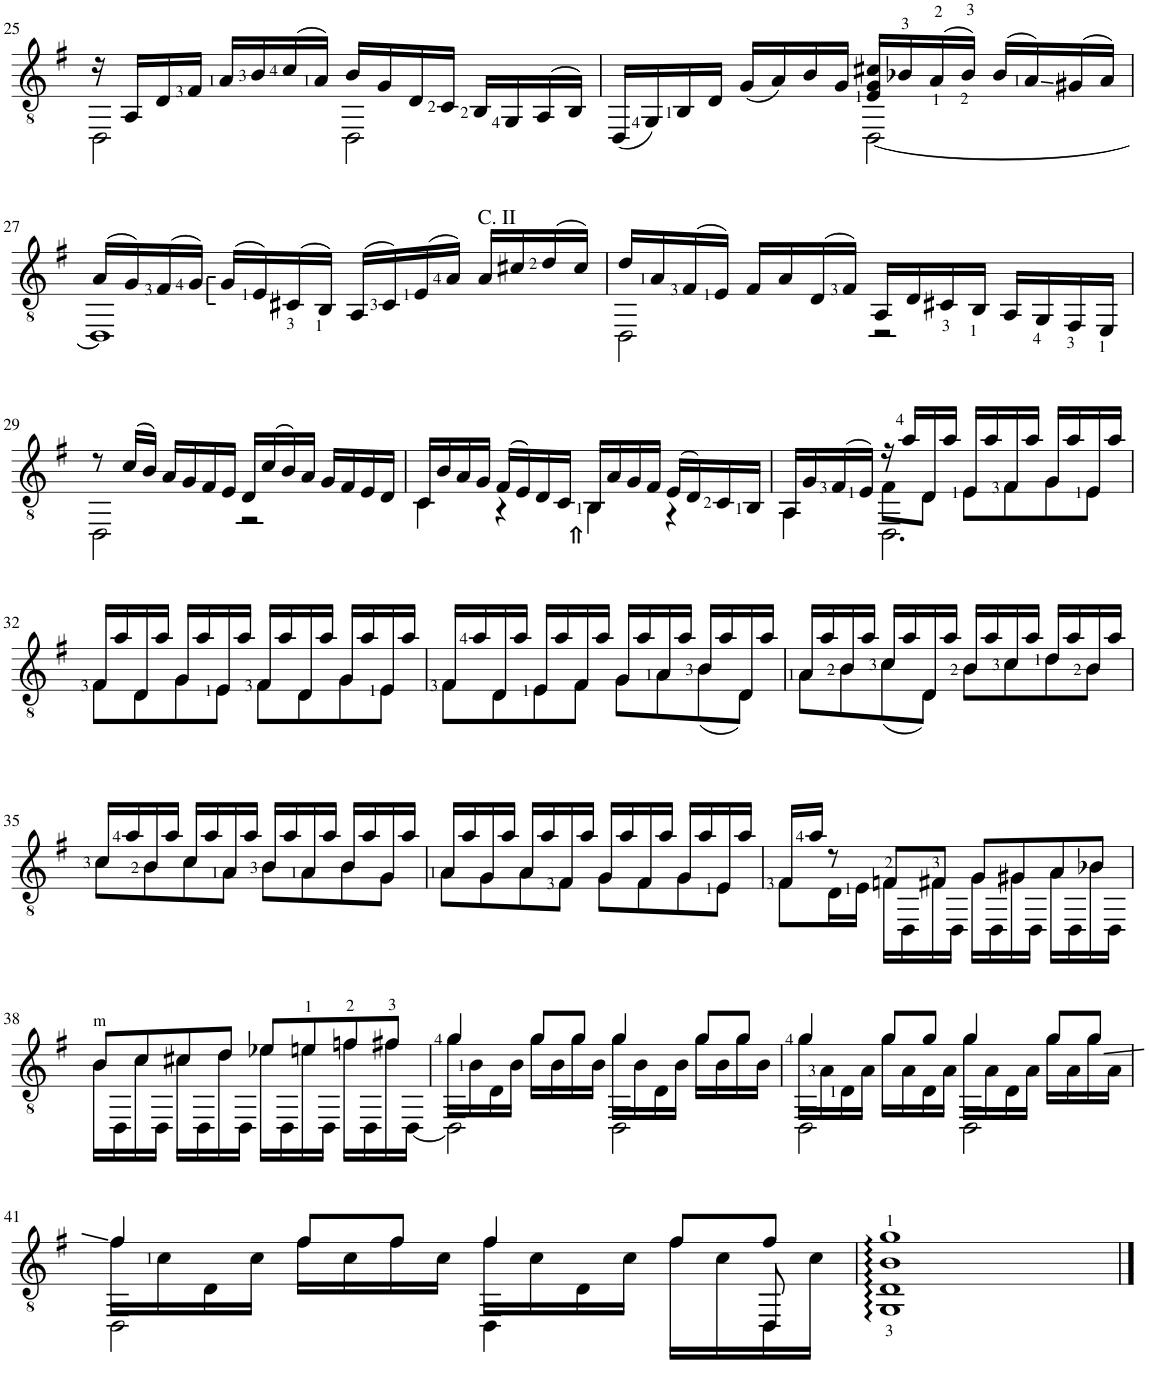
**kern
*part1
*staff1
*I"Guitar
*I'Guit.
!!LO:PB:g=z
*clefGv2
*k[f#]
*M4/4
*met(c)
=25
*^
16r	2DD\
16AA/LL	.
16D/	.
16F#/JJ	.
16A/LL	.
16B/	.
(16c/	.
16A/JJ)	.
16B/LL	2DD\
16G/	.
16D/	.
16C/JJ	.
16BB/LL	.
16GG/	.
(16AA/	.
16BB/JJ)	.
=26	=26
(16DD/LL	2ryy
16GG/)	.
16BB/	.
16D/JJ	.
(16G/LL	.
16A/)	.
16B/	.
16G/JJ	.
16E/ 16G/ 16c#X/LL	[2DD\
16B-X/	.
(16A/	.
16B-/JJ)	.
(16B-/LL	.
16A/)	.
(16G#X/	.
16A/JJ)	.
!!LO:LB:g=z	!!
=27	=27
(16A/LL	1DD]
16G/)	.
(16F#/	.
16G/JJ)	.
(16G/LL	.
16E/)	.
(16C#X/	.
16BB/JJ)	.
(16AA/LL	.
16C#/)	.
(16E/	.
16A/JJ)	.
!LO:TX:a:t=C. II	!
16A/LL	.
16c#X/	.
(16d/	.
16c#/JJ)	.
=28	=28
16d/LL	2DD\
16A/	.
(16F#/	.
16E/JJ)	.
16F#/LL	.
16A/	.
(16D/	.
16F#/JJ)	.
16AA/LL	2r
16D/	.
16C#X/	.
16BB/JJ	.
16AA/LL	.
16GG/	.
16FF#/	.
16EE/JJ	.
!!LO:LB:g=z	!!
=29	=29
8r	2DD\
(16c/LL	.
16B/JJ)	.
16A/LL	.
16G/	.
16F#/	.
16E/JJ	.
16D/LL	2r
(16c/	.
16B/)	.
16A/JJ	.
16G/LL	.
16F#/	.
16E/	.
16D/JJ	.
=30	=30
16C/LL	4C\
16B/	.
16A/	.
16G/JJ	.
(16F#/LL	4r
16E/)	.
16D/	.
16C/JJ	.
!LO:TX:b:B:t=⇑	!
16BB/LL	4BB\
16A/	.
16G/	.
16F#/JJ	.
(16E/LL	4r
16D/)	.
16C/	.
16BB/JJ	.
=31	=31
*	*^
16AA/LL	4AA\	4ryy
16G/	.	.
(16F#/	.	.
16E/JJ)	.	.
16r	8F#\L	2.DD\
16a/LL	.	.
16D/	8D\J	.
16a/JJ	.	.
16E/LL	8E\L	.
16a/	.	.
16F#/	8F#\	.
16a/JJ	.	.
16G/LL	8G\	.
16a/	.	.
16E/	8E\J	.
16a/JJ	.	.
*	*v	*v
!!LO:LB:g=z
=32	=32
16F#/LL	8F#\L
16a/	.
16D/	8D\
16a/JJ	.
16G/LL	8G\
16a/	.
16E/	8E\J
16a/JJ	.
16F#/LL	8F#\L
16a/	.
16D/	8D\
16a/JJ	.
16G/LL	8G\
16a/	.
16E/	8E\J
16a/JJ	.
=33	=33
16F#/LL	8F#\L
16a/	.
16D/	8D\
16a/JJ	.
16E/LL	8E\
16a/	.
16F#/	8F#\J
16a/JJ	.
16G/LL	8G\L
16a/	.
16A/	8A\
16a/JJ	.
16B/LL	(8B\
16a/	.
16D/	8D\J)
16a/JJ	.
=34	=34
16A/LL	8A\L
16a/	.
16B/	8B\
16a/JJ	.
16c/LL	(8c\
16a/	.
16D/	8D\J)
16a/JJ	.
16B/LL	8B\L
16a/	.
16c/	8c\
16a/JJ	.
16d/LL	8d\
16a/	.
16B/	8B\J
16a/JJ	.
!!LO:LB:g=z	!!
=35	=35
16c/LL	8c\L
16a/	.
16B/	8B\
16a/JJ	.
16c/LL	8c\
16a/	.
16A/	8A\J
16a/JJ	.
16B/LL	8B\L
16a/	.
16A/	8A\
16a/JJ	.
16B/LL	8B\
16a/	.
16G/	8G\J
16a/JJ	.
=36	=36
16A/LL	8A\L
16a/	.
16G/	8G\
16a/JJ	.
16A/LL	8A\
16a/	.
16F#/	8F#\J
16a/JJ	.
16G/LL	8G\L
16a/	.
16F#/	8F#\
16a/JJ	.
16G/LL	8G\
16a/	.
16E/	8E\J
16a/JJ	.
=37	=37
16F#/LL	8F#\L
16a/JJ	.
8r	16D\L
.	16E\JJ
8Fn/L	16F\LL
.	16DD\
8F#X/J	16F#\
.	16DD\JJ
8G/L	16G\LL
.	16DD\
8G#X/	16G#\
.	16DD\JJ
8A/	16A\LL
.	16DD\
8B-X/J	16B-\
.	16DD\JJ
!!LO:LB:g=z	!!
=38	=38
8B/L	16B\LL
.	16DD\
8c/	16c\
.	16DD\JJ
8c#X/	16c#\LL
.	16DD\
8d/J	16d\
.	16DD\JJ
8e-X/L	16e-\LL
.	16DD\
8en/	16e\
.	16DD\JJ
8fn/	16f\LL
.	16DD\
8f#X/J	16f#\
.	[16DD\JJ
=39	=39
*	*^
4g/	2DD\]	16g\LL
.	.	16B\
.	.	16D\
.	.	16B\JJ
8g/L	.	16g\LL
.	.	16B\
8g/J	.	16g\
.	.	16B\JJ
4g/	2DD\	16g\LL
.	.	16B\
.	.	16D\
.	.	16B\JJ
8g/L	.	16g\LL
.	.	16B\
8g/J	.	16g\
.	.	16B\JJ
=40	=40	=40
4g/	2DD\	16g\LL
.	.	16A\
.	.	16D\
.	.	16A\JJ
8g/L	.	16g\LL
.	.	16A\
8g/J	.	16D\
.	.	16A\JJ
4g/	2DD\	16g\LL
.	.	16A\
.	.	16D\
.	.	16A\JJ
8g/L	.	16g\LL
.	.	16A\
8g/J	.	16g\
.	.	16A\JJ
!!LO:LB:g=z	!!	!!
=41	=41	=41
4f#/	16f#\LL	2DD\
.	16c\	.
.	16D\	.
.	16c\JJ	.
8f#/L	16f#\LL	.
.	16c\	.
8f#/J	16f#\	.
.	16c\JJ	.
4f#/	16f#\LL	4DD\
.	16c\	.
.	16D\	.
.	16c\JJ	.
8f#/L	16f#\LL	8ryy
.	16c\	.
8f#/J	16DD\	8DD/
.	16c\JJ	.
*v	*v	*v
=42
1GG 1D 1B 1g
==
*-
